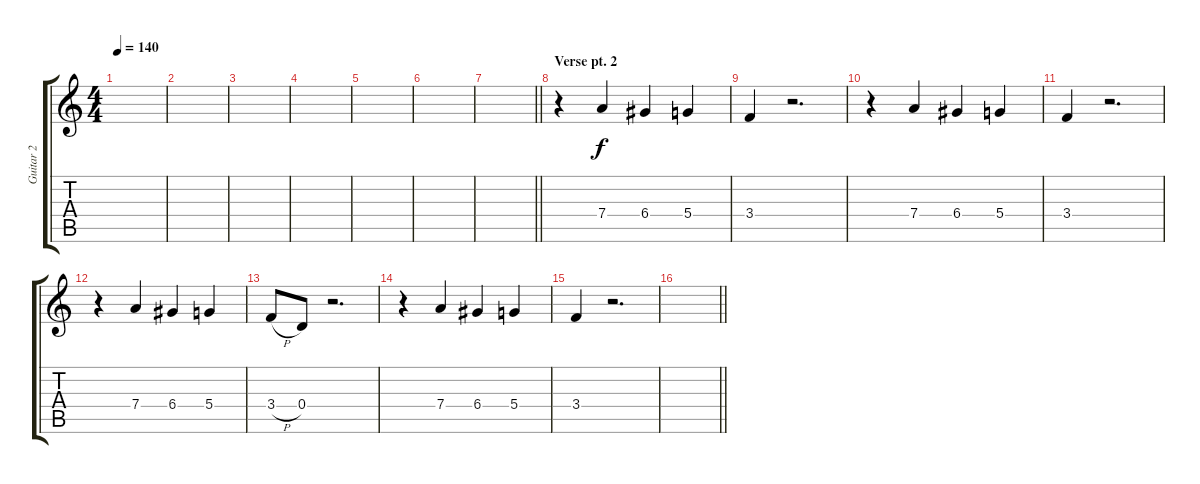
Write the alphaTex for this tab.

\track ("Guitar 2" "Guitar 2") {instrument distortionguitar}
\staff {score tabs}
\tuning (E4 B3 G3 D3 A2 D2) {hide}
\ts (4 4)
\tempo 140
\clef g2
\ks c
|
|
|
|
|
|
\barLineRight lightlight
|
\section ("" "Verse pt. 2")
r.4 7.4.4 6.4.4 5.4.4 |
3.4.4 r.2{d} |
r.4 7.4.4 6.4.4 5.4.4 |
3.4.4 r.2{d} |
r.4 7.4.4 6.4.4 5.4.4 |
3.4{h}.8 0.4.8 r.2{d} |
r.4 7.4.4 6.4.4 5.4.4 |
3.4.4 r.2{d} |
\barLineRight lightlight
